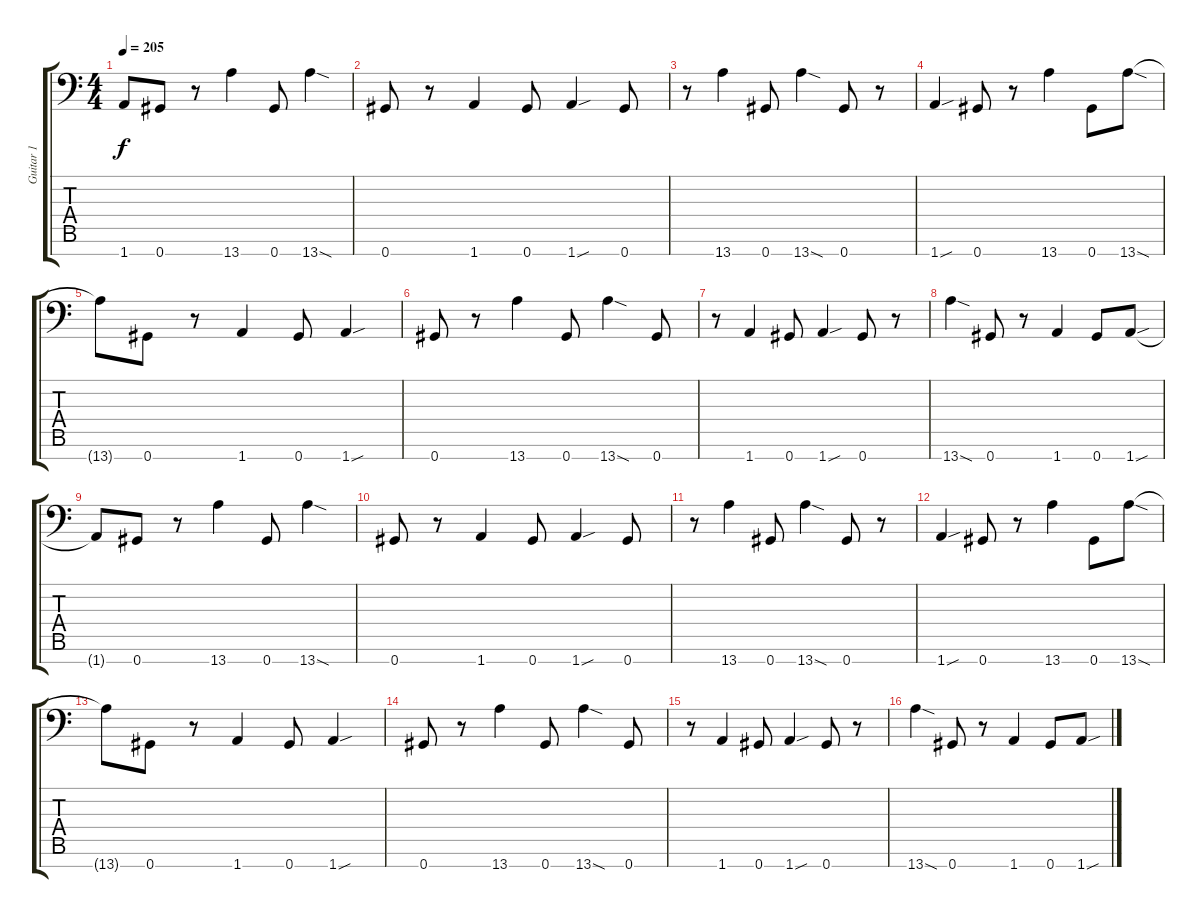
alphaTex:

\track ("Guitar 1" "Guitar 1") {instrument distortionguitar}
\staff {score tabs}
\tuning (Eb4 Bb3 Gb3 Db3 Ab2 Eb2 Ab1) {hide}
\ts (4 4)
\tempo 205
\clef f4
\ks c
1.7{t}.8{dy f} 0.7.8 r.8 13.7.4 0.7.8 13.7{sod}.4 |
0.7.8 r.8 1.7.4 0.7.8 1.7{sou}.4 0.7.8 |
r.8 13.7.4 0.7.8 13.7{sod}.4 0.7.8 r.8 |
1.7{sou}.4 0.7.8 r.8 13.7.4 0.7.8 13.7{sod}.8 |
13.7{t}.8 0.7.8 r.8 1.7.4 0.7.8 1.7{sou}.4 |
0.7.8 r.8 13.7.4 0.7.8 13.7{sod}.4 0.7.8 |
r.8 1.7.4 0.7.8 1.7{sou}.4 0.7.8 r.8 |
13.7{sod}.4 0.7.8 r.8 1.7.4 0.7.8 1.7{sou}.8 |
1.7{t}.8 0.7.8 r.8 13.7.4 0.7.8 13.7{sod}.4 |
0.7.8 r.8 1.7.4 0.7.8 1.7{sou}.4 0.7.8 |
r.8 13.7.4 0.7.8 13.7{sod}.4 0.7.8 r.8 |
1.7{sou}.4 0.7.8 r.8 13.7.4 0.7.8 13.7{sod}.8 |
13.7{t}.8 0.7.8 r.8 1.7.4 0.7.8 1.7{sou}.4 |
0.7.8 r.8 13.7.4 0.7.8 13.7{sod}.4 0.7.8 |
r.8 1.7.4 0.7.8 1.7{sou}.4 0.7.8 r.8 |
13.7{sod}.4 0.7.8 r.8 1.7.4 0.7.8 1.7{sou}.8
